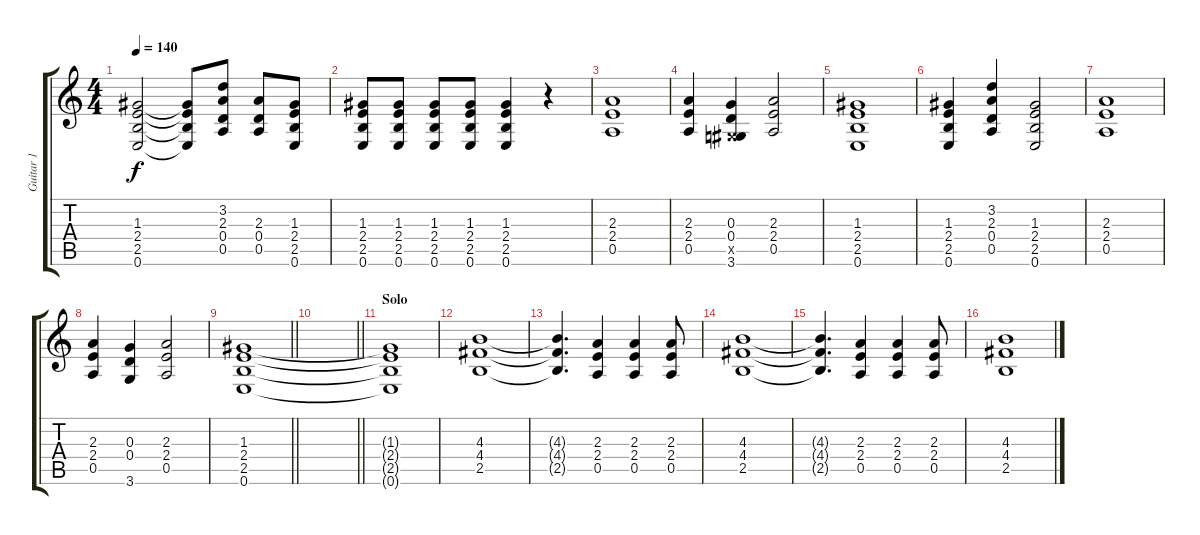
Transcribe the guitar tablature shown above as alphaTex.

\track ("Guitar 1" "Guitar 1") {instrument overdrivenguitar}
\staff {score tabs}
\tuning (E4 B3 G3 D3 A2 E2) {hide}
\ts (4 4)
\tempo 140
\clef g2
\ks c
(1.3 2.4 2.5 0.6).2{dy f} (1.3{t} 2.4{t} 2.5{t} 0.6{t}).8 (3.2 2.3 0.4 0.5).8 (2.3 0.4 0.5).8 (1.3 2.4 2.5 0.6).8 |
(1.3 2.4 2.5 0.6).8 (1.3 2.4 2.5 0.6).8 (1.3 2.4 2.5 0.6).8 (1.3 2.4 2.5 0.6).8 (1.3 2.4 2.5 0.6).4 r.4 |
(2.3 2.4 0.5).1 |
(2.3 2.4 0.5).4 (0.3 0.4 -1.5{x} 3.6).4 (2.3 2.4 0.5).2 |
(1.3 2.4 2.5 0.6).1 |
(1.3 2.4 2.5 0.6).4 (3.2 2.3 0.4 0.5).4 (1.3 2.4 2.5 0.6).2 |
(2.3 2.4 0.5).1 |
(2.3 2.4 0.5).4 (0.3 0.4 3.6).4 (2.3 2.4 0.5).2 |
\barLineRight lightlight
(1.3 2.4 2.5 0.6).1 |
\barLineRight lightlight
|
\section ("" "Solo")
(1.3{t} 2.4{t} 2.5{t} 0.6{t}).1 |
(4.3 4.4 2.5).1 |
(4.3{t} 4.4{t} 2.5{t}).4{d} (2.3 2.4 0.5).4 (2.3 2.4 0.5).4 (2.3 2.4 0.5).8 |
(4.3 4.4 2.5).1 |
(4.3{t} 4.4{t} 2.5{t}).4{d} (2.3 2.4 0.5).4 (2.3 2.4 0.5).4 (2.3 2.4 0.5).8 |
(4.3 4.4 2.5).1
